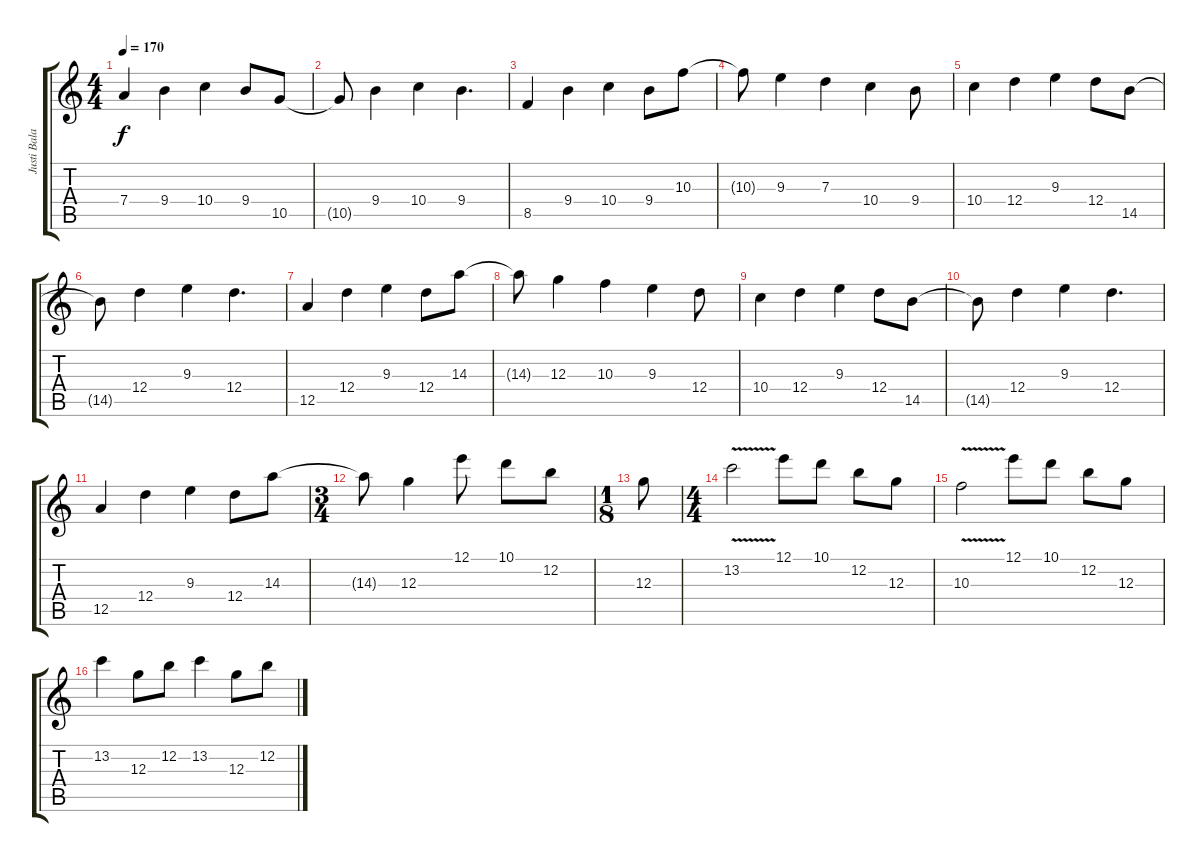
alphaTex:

\track ("Justi Bala" "Justi Bala") {instrument distortionguitar}
\staff {score tabs}
\tuning (E4 B3 G3 D3 A2 E2) {hide}
\ts (4 4)
\tempo 170
\clef g2
\ks c
7.4.4{dy f} 9.4.4 10.4.4 9.4.8 10.5.8 |
10.5{t}.8 9.4.4 10.4.4 9.4.4{d} |
8.5.4 9.4.4 10.4.4 9.4.8 10.3.8 |
10.3{t}.8 9.3.4 7.3.4 10.4.4 9.4.8 |
10.4.4 12.4.4 9.3.4 12.4.8 14.5.8 |
14.5{t}.8 12.4.4 9.3.4 12.4.4{d} |
12.5.4 12.4.4 9.3.4 12.4.8 14.3.8 |
14.3{t}.8 12.3.4 10.3.4 9.3.4 12.4.8 |
10.4.4 12.4.4 9.3.4 12.4.8 14.5.8 |
14.5{t}.8 12.4.4 9.3.4 12.4.4{d} |
12.5.4 12.4.4 9.3.4 12.4.8 14.3.8 |
\ts (3 4)
14.3{t}.8 12.3.4 12.1.8 10.1.8 12.2.8 |
\ts (1 8)
12.3.8 |
\ts (4 4)
13.2{v}.2 12.1.8 10.1.8 12.2.8 12.3.8 |
10.3{v}.2 12.1.8 10.1.8 12.2.8 12.3.8 |
13.2.4 12.3.8 12.2.8 13.2.4 12.3.8 12.2.8
